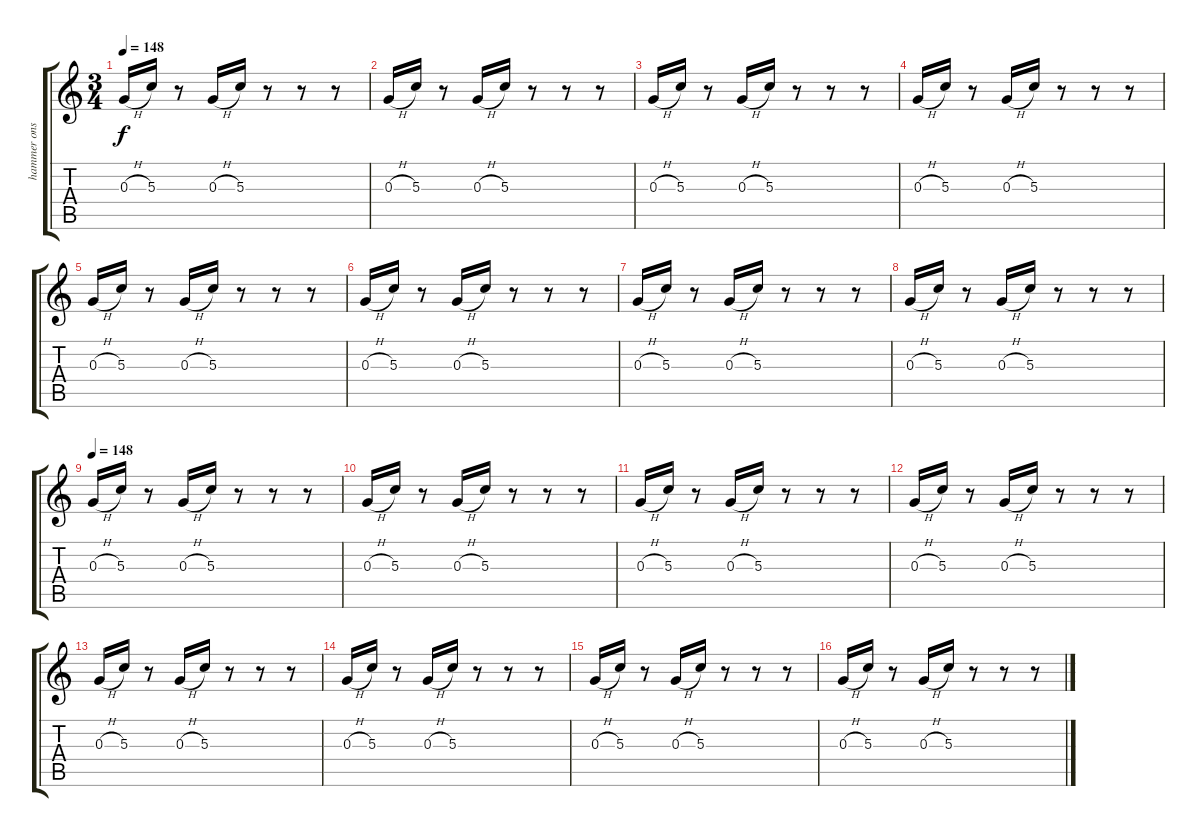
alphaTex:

\track ("hammer ons" "hammer ons") {instrument distortionguitar}
\staff {score tabs}
\tuning (E4 B3 G3 D3 A2 E2) {hide}
\ts (3 4)
\tempo 148
\clef g2
\ks c
0.3{h}.16{dy f} 5.3.16 r.8 0.3{h}.16 5.3.16 r.8 r.8 r.8 |
0.3{h}.16 5.3.16 r.8 0.3{h}.16 5.3.16 r.8 r.8 r.8 |
0.3{h}.16 5.3.16 r.8 0.3{h}.16 5.3.16 r.8 r.8 r.8 |
0.3{h}.16 5.3.16 r.8 0.3{h}.16 5.3.16 r.8 r.8 r.8 |
0.3{h}.16 5.3.16 r.8 0.3{h}.16 5.3.16 r.8 r.8 r.8 |
0.3{h}.16 5.3.16 r.8 0.3{h}.16 5.3.16 r.8 r.8 r.8 |
0.3{h}.16 5.3.16 r.8 0.3{h}.16 5.3.16 r.8 r.8 r.8 |
0.3{h}.16 5.3.16 r.8 0.3{h}.16 5.3.16 r.8 r.8 r.8 |
\tempo 148
0.3{h}.16 5.3.16 r.8 0.3{h}.16 5.3.16 r.8 r.8 r.8 |
0.3{h}.16 5.3.16 r.8 0.3{h}.16 5.3.16 r.8 r.8 r.8 |
0.3{h}.16 5.3.16 r.8 0.3{h}.16 5.3.16 r.8 r.8 r.8 |
0.3{h}.16 5.3.16 r.8 0.3{h}.16 5.3.16 r.8 r.8 r.8 |
0.3{h}.16 5.3.16 r.8 0.3{h}.16 5.3.16 r.8 r.8 r.8 |
0.3{h}.16 5.3.16 r.8 0.3{h}.16 5.3.16 r.8 r.8 r.8 |
0.3{h}.16 5.3.16 r.8 0.3{h}.16 5.3.16 r.8 r.8 r.8 |
0.3{h}.16 5.3.16 r.8 0.3{h}.16 5.3.16 r.8 r.8 r.8
